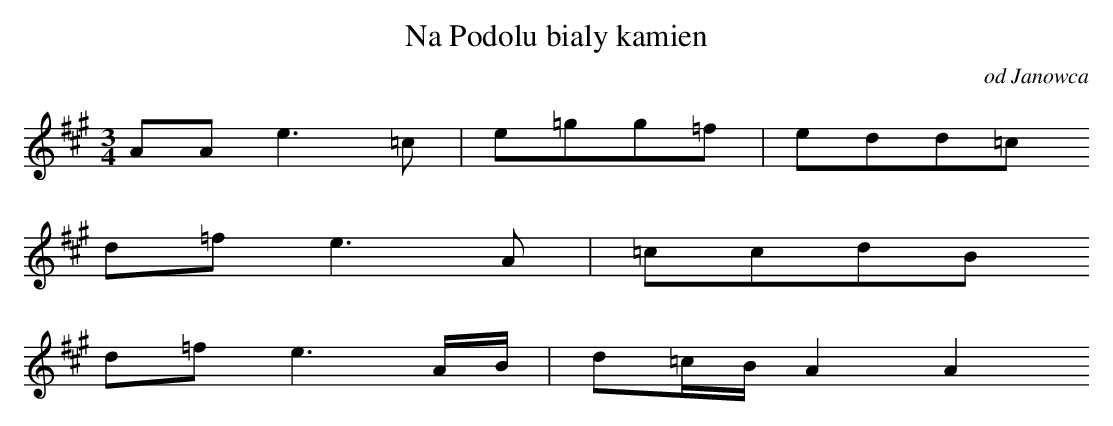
X:1
T: Na Podolu bialy kamien
O: od Janowca
M: 3/4
L: 1/16
K: A
A2A2e6=c2 | e2=g2g2=f2 | e2d2d2=c2
d2=f2e6A2 | =c2c2d2B2
d2=f2e6AB | d2=cBA4A4
